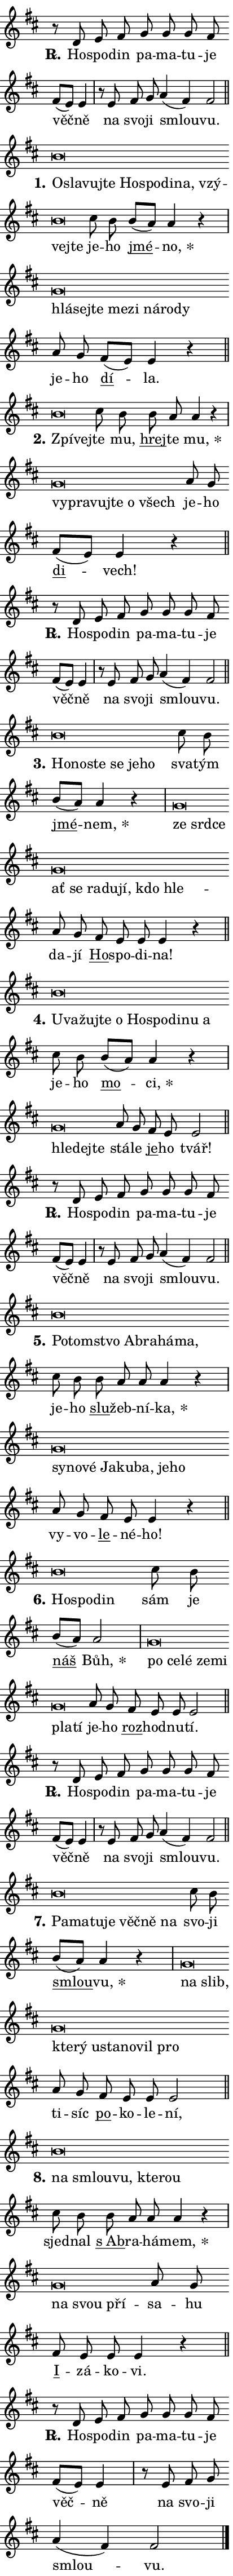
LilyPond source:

\version "2.24.0"
\header { tagline = "" }
\paper {
  indent = 0\cm
  top-margin = 0\cm
  right-margin = 0.13\cm % to fit lyric hyphens
  bottom-margin = 0\cm
  left-margin = 0\cm
  paper-width = 7\cm
  page-breaking = #ly:one-page-breaking
  system-system-spacing.basic-distance = #11
  score-system-spacing.basic-distance = #11
  ragged-last = ##f
}


%% Author: Thomas Morley
%% https://lists.gnu.org/archive/html/lilypond-user/2020-05/msg00002.html
#(define (line-position grob)
"Returns position of @var[grob} in current system:
   @code{'start}, if at first time-step
   @code{'end}, if at last time-step
   @code{'middle} otherwise
"
  (let* ((col (ly:item-get-column grob))
         (ln (ly:grob-object col 'left-neighbor))
         (rn (ly:grob-object col 'right-neighbor))
         (col-to-check-left (if (ly:grob? ln) ln col))
         (col-to-check-right (if (ly:grob? rn) rn col))
         (break-dir-left
           (and
             (ly:grob-property col-to-check-left 'non-musical #f)
             (ly:item-break-dir col-to-check-left)))
         (break-dir-right
           (and
             (ly:grob-property col-to-check-right 'non-musical #f)
             (ly:item-break-dir col-to-check-right))))
        (cond ((eqv? 1 break-dir-left) 'start)
              ((eqv? -1 break-dir-right) 'end)
              (else 'middle))))

#(define (tranparent-at-line-position vctor)
  (lambda (grob)
  "Relying on @code{line-position} select the relevant enry from @var{vctor}.
Used to determine transparency,"
    (case (line-position grob)
      ((end) (not (vector-ref vctor 0)))
      ((middle) (not (vector-ref vctor 1)))
      ((start) (not (vector-ref vctor 2))))))

noteHeadBreakVisibility =
#(define-music-function (break-visibility)(vector?)
"Makes @code{NoteHead}s transparent relying on @var{break-visibility}"
#{
  \override NoteHead.transparent =
    #(tranparent-at-line-position break-visibility)
#})

#(define delete-ledgers-for-transparent-note-heads
  (lambda (grob)
    "Reads whether a @code{NoteHead} is transparent.
If so this @code{NoteHead} is removed from @code{'note-heads} from
@var{grob}, which is supposed to be @code{LedgerLineSpanner}.
As a result ledgers are not printed for this @code{NoteHead}"
    (let* ((nhds-array (ly:grob-object grob 'note-heads))
           (nhds-list
             (if (ly:grob-array? nhds-array)
                 (ly:grob-array->list nhds-array)
                 '()))
           ;; Relies on the transparent-property being done before
           ;; Staff.LedgerLineSpanner.after-line-breaking is executed.
           ;; This is fragile ...
           (to-keep
             (remove
               (lambda (nhd)
                 (ly:grob-property nhd 'transparent #f))
               nhds-list)))
      ;; TODO find a better method to iterate over grob-arrays, similiar
      ;; to filter/remove etc for lists
      ;; For now rebuilt from scratch
      (set! (ly:grob-object grob 'note-heads)  '())
      (for-each
        (lambda (nhd)
          (ly:pointer-group-interface::add-grob grob 'note-heads nhd))
        to-keep))))

squashNotes = {
  \override NoteHead.X-extent = #'(-0.2 . 0.2)
  \override NoteHead.Y-extent = #'(-0.75 . 0)
  \override NoteHead.stencil =
    #(lambda (grob)
       (let ((pos (ly:grob-property grob 'staff-position)))
         (begin
           (if (< pos -7) (display "ERROR: Lower brevis then expected\n") (display "OK: Expected brevis position\n"))
           (if (<= pos -6) ly:text-interface::print ly:note-head::print))))
}
unSquashNotes = {
  \revert NoteHead.X-extent
  \revert NoteHead.Y-extent
  \revert NoteHead.stencil
}

hideNotes = \noteHeadBreakVisibility #begin-of-line-visible
unHideNotes = \noteHeadBreakVisibility #all-visible

% work-around for resetting accidentals
% https://lilypond.org/doc/v2.23/Documentation/notation/displaying-rhythms#unmetered-music
cadenzaMeasure = {
  \cadenzaOff
  \partial 1024 s1024
  \cadenzaOn
}

#(define-markup-command (accent layout props text) (markup?)
  "Underline accented syllable"
  (interpret-markup layout props
    #{\markup \override #'(offset . 4.3) \underline { #text }#}))

responsum = \markup \concat {
  "R" \hspace #-1.05 \path #0.1 #'((moveto 0 0.07) (lineto 0.9 0.8)) \hspace #0.05 "."
}

spaceSize = #0.6828661417322834 % exact space size for TeX Gyre Schola

\layout {
  \context {
    \Staff
    \remove "Time_signature_engraver"
    \override LedgerLineSpanner.after-line-breaking = #delete-ledgers-for-transparent-note-heads
  }
  \context {
    \Lyrics {
      \override LyricSpace.minimum-distance = \spaceSize
      \override LyricText.font-name = #"TeX Gyre Schola"
      \override LyricText.font-size = 1
      \override StanzaNumber.font-name = #"TeX Gyre Schola Bold"
      \override StanzaNumber.font-size = 1
    }
  }
  \context {
    \Score 
    \override NoteHead.text =
      #(lambda (grob) 
        (let ((pos (ly:grob-property grob 'staff-position)))
          #{\markup {
            \combine
              \halign #-0.55 \raise #(if (= pos -6) 0 0.5) \override #'(thickness . 2) \draw-line #'(3.2 . 0)
              \musicglyph "noteheads.sM1"
          }#}))
  }
}

% magnetic-lyrics.ily
%
%   written by
%     Jean Abou Samra <jean@abou-samra.fr>
%     Werner Lemberg <wl@gnu.org>
%
%   adapted by
%     Jiri Hon <jiri.hon@gmail.com>
%
% Version 2022-Apr-15

% https://www.mail-archive.com/lilypond-user@gnu.org/msg149350.html

#(define (Left_hyphen_pointer_engraver context)
   "Collect syllable-hyphen-syllable occurrences in lyrics and store
them in properties.  This engraver only looks to the left.  For
example, if the lyrics input is @code{foo -- bar}, it does the
following.

@itemize @bullet
@item
Set the @code{text} property of the @code{LyricHyphen} grob between
@q{foo} and @q{bar} to @code{foo}.

@item
Set the @code{left-hyphen} property of the @code{LyricText} grob with
text @q{foo} to the @code{LyricHyphen} grob between @q{foo} and
@q{bar}.
@end itemize

Use this auxiliary engraver in combination with the
@code{lyric-@/text::@/apply-@/magnetic-@/offset!} hook."
   (let ((hyphen #f)
         (text #f))
     (make-engraver
      (acknowledgers
       ((lyric-syllable-interface engraver grob source-engraver)
        (set! text grob)))
      (end-acknowledgers
       ((lyric-hyphen-interface engraver grob source-engraver)
        ;(when (not (grob::has-interface grob 'lyric-space-interface))
          (set! hyphen grob)));)
      ((stop-translation-timestep engraver)
       (when (and text hyphen)
         (ly:grob-set-object! text 'left-hyphen hyphen))
       (set! text #f)
       (set! hyphen #f)))))

#(define (lyric-text::apply-magnetic-offset! grob)
   "If the space between two syllables is less than the value in
property @code{LyricText@/.details@/.squash-threshold}, move the right
syllable to the left so that it gets concatenated with the left
syllable.

Use this function as a hook for
@code{LyricText@/.after-@/line-@/breaking} if the
@code{Left_@/hyphen_@/pointer_@/engraver} is active."
   (let ((hyphen (ly:grob-object grob 'left-hyphen #f)))
     (when hyphen
       (let ((left-text (ly:spanner-bound hyphen LEFT)))
         (when (grob::has-interface left-text 'lyric-syllable-interface)
           (let* ((common (ly:grob-common-refpoint grob left-text X))
                  (this-x-ext (ly:grob-extent grob common X))
                  (left-x-ext
                   (begin
                     ;; Trigger magnetism for left-text.
                     (ly:grob-property left-text 'after-line-breaking)
                     (ly:grob-extent left-text common X)))
                  ;; `delta` is the gap width between two syllables.
                  (delta (- (interval-start this-x-ext)
                            (interval-end left-x-ext)))
                  (details (ly:grob-property grob 'details))
                  (threshold (assoc-get 'squash-threshold details 0.2)))
             (when (< delta threshold)
               (let* (;; We have to manipulate the input text so that
                      ;; ligatures crossing syllable boundaries are not
                      ;; disabled.  For languages based on the Latin
                      ;; script this is essentially a beautification.
                      ;; However, for non-Western scripts it can be a
                      ;; necessity.
                      (lt (ly:grob-property left-text 'text))
                      (rt (ly:grob-property grob 'text))
                      (is-space (grob::has-interface hyphen 'lyric-space-interface))
                      (space (if is-space " " ""))
                      (extra-delta (if is-space spaceSize 0))
                      ;; Append new syllable.
                      (ltrt-space (if (and (string? lt) (string? rt))
                                (string-append lt space rt)
                                (make-concat-markup (list lt space rt))))
                      ;; Right-align `ltrt` to the right side.
                      (ltrt-space-markup (grob-interpret-markup
                               grob
                               (make-translate-markup
                                (cons (interval-length this-x-ext) 0)
                                (make-right-align-markup ltrt-space)))))
                 (begin
                   ;; Don't print `left-text`.
                   (ly:grob-set-property! left-text 'stencil #f)
                   ;; Set text and stencil (which holds all collected
                   ;; syllables so far) and shift it to the left.
                   (ly:grob-set-property! grob 'text ltrt-space)
                   (ly:grob-set-property! grob 'stencil ltrt-space-markup)
                   (ly:grob-translate-axis! grob (- (- delta extra-delta)) X))))))))))


#(define (lyric-hyphen::displace-bounds-first grob)
   ;; Make very sure this callback isn't triggered too early.
   (let ((left (ly:spanner-bound grob LEFT))
         (right (ly:spanner-bound grob RIGHT)))
     (ly:grob-property left 'after-line-breaking)
     (ly:grob-property right 'after-line-breaking)
     (ly:lyric-hyphen::print grob)))

squashThreshold = #0.4

\layout {
  \context {
    \Lyrics
    \consists #Left_hyphen_pointer_engraver
    \override LyricText.after-line-breaking =
      #lyric-text::apply-magnetic-offset!
    \override LyricHyphen.stencil = #lyric-hyphen::displace-bounds-first
    \override LyricText.details.squash-threshold = \squashThreshold
    \override LyricHyphen.minimum-distance = 0
    \override LyricHyphen.minimum-length = \squashThreshold
  }
}

squashText = \override LyricText.details.squash-threshold = 9999
unSquashText = \override LyricText.details.squash-threshold = \squashThreshold

leftText = \override LyricText.self-alignment-X = #LEFT
unLeftText = \revert LyricText.self-alignment-X

starOffset = #(lambda (grob) 
                (let ((x_offset (ly:self-alignment-interface::aligned-on-x-parent grob)))
                  (if (= x_offset 0) 0 (+ x_offset 1.2))))

star = #(define-music-function (syllable)(string?)
"Append star separator at the end of a syllable"
#{
  \once \override LyricText.X-offset = #starOffset
  \lyricmode { \markup {
    #syllable
    \override #'((font-name . "TeX Gyre Schola Bold")) \hspace #0.2 \lower #0.65 \larger "*"
  } }
#})

starAccent = #(define-music-function (syllable)(string?)
"Append star separator at the end of a syllable and make accent"
#{
  \once \override LyricText.X-offset = #starOffset
  \lyricmode { \markup {
    \accent #syllable
    \override #'((font-name . "TeX Gyre Schola Bold")) \hspace #0.2 \lower #0.65 \larger "*"
  } }
#})

breath = #(define-music-function (syllable)(string?)
"Append breathing indicator at the end of a syllable"
#{
  \lyricmode { \markup { #syllable "+" } }
#})

optionalBreath = #(define-music-function (syllable)(string?)
"Append optional breathing indicator at the end of a syllable"
#{
  \lyricmode { \markup { #syllable "(+)" } }
#})


\score {
    <<
        \new Voice = "melody" { \cadenzaOn \key d \major \relative { r8 d' e fis g g g fis \bar "" fis[( e)] e4 \cadenzaMeasure \bar "|" r8 e fis g \bar "" a4( fis) fis2 \cadenzaMeasure \bar "||" \break } }
        \new Lyrics \lyricsto "melody" { \lyricmode { \set stanza = \responsum
Ho -- spo -- din pa -- ma -- tu -- je věč -- ně na svo -- ji smlou -- vu. } }
    >>
    \layout {}
}

\score {
    <<
        \new Voice = "melody" { \cadenzaOn \key d \major \relative { \squashNotes b'\breve*1/16 \hideNotes \breve*1/16 \bar "" \breve*1/16 \bar "" \breve*1/16 \bar "" \breve*1/16 \bar "" \breve*1/16 \bar "" \breve*1/16 \bar "" \breve*1/16 \bar "" \breve*1/16 \bar "" \breve*1/16 \breve*1/16 \bar "" \unHideNotes \unSquashNotes cis8 b \bar "" b[( a)] a4 r \cadenzaMeasure \bar "|" \squashNotes g\breve*1/16 \hideNotes \breve*1/16 \bar "" \breve*1/16 \bar "" \breve*1/16 \bar "" \breve*1/16 \bar "" \breve*1/16 \bar "" \breve*1/16 \breve*1/16 \bar "" \unHideNotes \unSquashNotes a8 g \bar "" fis[( e)] e4 r \cadenzaMeasure \bar "||" \break } }
        \new Lyrics \lyricsto "melody" { \lyricmode { \set stanza = "1."
\leftText O -- \squashText sla -- vuj -- te Ho -- spo -- di -- na, vzý -- vej -- te \unLeftText \unSquashText je -- ho \markup \accent jmé -- \star no, \leftText hlá -- \squashText sej -- te me -- zi ná -- ro -- dy \unLeftText \unSquashText je -- ho \markup \accent dí -- la. } }
    >>
    \layout {}
}

\score {
    <<
        \new Voice = "melody" { \cadenzaOn \key d \major \relative { \squashNotes b'\breve*1/16 \hideNotes \breve*1/16 \bar "" \unHideNotes \unSquashNotes cis8 b \bar "" b a a4 r \cadenzaMeasure \bar "|" \squashNotes g\breve*1/16 \hideNotes \breve*1/16 \bar "" \breve*1/16 \bar "" \breve*1/16 \bar "" \breve*1/16 \breve*1/16 \bar "" \unHideNotes \unSquashNotes a8 g \bar "" fis[( e)] e4 r \cadenzaMeasure \bar "||" \break } }
        \new Lyrics \lyricsto "melody" { \lyricmode { \set stanza = "2."
\leftText Zpí -- \squashText vej -- \unLeftText \unSquashText te mu, \markup \accent hrej -- te \star mu, \leftText vy -- \squashText pra -- vuj -- te o všech \unLeftText \unSquashText je -- ho \markup \accent di -- vech! } }
    >>
    \layout {}
}

\score {
    <<
        \new Voice = "melody" { \cadenzaOn \key d \major \relative { r8 d' e fis g g g fis \bar "" fis[( e)] e4 \cadenzaMeasure \bar "|" r8 e fis g \bar "" a4( fis) fis2 \cadenzaMeasure \bar "||" \break } }
        \new Lyrics \lyricsto "melody" { \lyricmode { \set stanza = \responsum
Ho -- spo -- din pa -- ma -- tu -- je věč -- ně na svo -- ji smlou -- vu. } }
    >>
    \layout {}
}

\score {
    <<
        \new Voice = "melody" { \cadenzaOn \key d \major \relative { \squashNotes b'\breve*1/16 \hideNotes \breve*1/16 \bar "" \breve*1/16 \bar "" \breve*1/16 \bar "" \breve*1/16 \breve*1/16 \bar "" \unHideNotes \unSquashNotes cis8 b \bar "" b[( a)] a4 r \cadenzaMeasure \bar "|" \squashNotes g\breve*1/16 \hideNotes \breve*1/16 \bar "" \breve*1/16 \bar "" \breve*1/16 \bar "" \breve*1/16 \bar "" \breve*1/16 \bar "" \breve*1/16 \bar "" \breve*1/16 \bar "" \breve*1/16 \breve*1/16 \bar "" \unHideNotes \unSquashNotes a8 g \bar "" fis e e e4 r \cadenzaMeasure \bar "||" \break } }
        \new Lyrics \lyricsto "melody" { \lyricmode { \set stanza = "3."
\leftText Ho -- \squashText no -- ste se je -- ho \unLeftText \unSquashText sva -- tým \markup \accent jmé -- \star nem, \leftText ze \squashText srd -- ce ať se ra -- du -- jí, kdo hle -- \unLeftText \unSquashText da -- jí \markup \accent Ho -- spo -- di -- na! } }
    >>
    \layout {}
}

\score {
    <<
        \new Voice = "melody" { \cadenzaOn \key d \major \relative { \squashNotes b'\breve*1/16 \hideNotes \breve*1/16 \bar "" \breve*1/16 \bar "" \breve*1/16 \bar "" \breve*1/16 \bar "" \breve*1/16 \bar "" \breve*1/16 \bar "" \breve*1/16 \bar "" \breve*1/16 \breve*1/16 \bar "" \unHideNotes \unSquashNotes cis8 b \bar "" b[( a)] a4 r \cadenzaMeasure \bar "|" \squashNotes g\breve*1/16 \hideNotes \breve*1/16 \breve*1/16 \bar "" \unHideNotes \unSquashNotes a8 g \bar "" fis e e2 \cadenzaMeasure \bar "||" \break } }
        \new Lyrics \lyricsto "melody" { \lyricmode { \set stanza = "4."
\leftText U -- \squashText va -- žuj -- te o Ho -- spo -- di -- nu a \unLeftText \unSquashText je -- ho \markup \accent mo -- \star ci, \leftText hle -- \squashText dej -- te \unLeftText \unSquashText stá -- le \markup \accent je -- ho tvář! } }
    >>
    \layout {}
}

\score {
    <<
        \new Voice = "melody" { \cadenzaOn \key d \major \relative { r8 d' e fis g g g fis \bar "" fis[( e)] e4 \cadenzaMeasure \bar "|" r8 e fis g \bar "" a4( fis) fis2 \cadenzaMeasure \bar "||" \break } }
        \new Lyrics \lyricsto "melody" { \lyricmode { \set stanza = \responsum
Ho -- spo -- din pa -- ma -- tu -- je věč -- ně na svo -- ji smlou -- vu. } }
    >>
    \layout {}
}

\score {
    <<
        \new Voice = "melody" { \cadenzaOn \key d \major \relative { \squashNotes b'\breve*1/16 \hideNotes \breve*1/16 \bar "" \breve*1/16 \bar "" \breve*1/16 \bar "" \breve*1/16 \bar "" \breve*1/16 \breve*1/16 \bar "" \unHideNotes \unSquashNotes cis8 b \bar "" b a a a4 r \cadenzaMeasure \bar "|" \squashNotes g\breve*1/16 \hideNotes \breve*1/16 \bar "" \breve*1/16 \bar "" \breve*1/16 \bar "" \breve*1/16 \bar "" \breve*1/16 \bar "" \breve*1/16 \breve*1/16 \bar "" \unHideNotes \unSquashNotes a8 g \bar "" fis e e4 r \cadenzaMeasure \bar "||" \break } }
        \new Lyrics \lyricsto "melody" { \lyricmode { \set stanza = "5."
\leftText Po -- \squashText tom -- stvo Ab -- ra -- há -- ma, \unLeftText \unSquashText je -- ho \markup \accent slu -- žeb -- ní -- \star ka, \leftText sy -- \squashText no -- vé Ja -- ku -- ba, je -- ho \unLeftText \unSquashText vy -- vo -- \markup \accent le -- né -- ho! } }
    >>
    \layout {}
}

\score {
    <<
        \new Voice = "melody" { \cadenzaOn \key d \major \relative { \squashNotes b'\breve*1/16 \hideNotes \breve*1/16 \breve*1/16 \bar "" \unHideNotes \unSquashNotes cis8 b \bar "" b[( a)] a2 \cadenzaMeasure \bar "|" \squashNotes g\breve*1/16 \hideNotes \breve*1/16 \bar "" \breve*1/16 \bar "" \breve*1/16 \bar "" \breve*1/16 \bar "" \breve*1/16 \breve*1/16 \bar "" \unHideNotes \unSquashNotes a8 g \bar "" fis e e e2 \cadenzaMeasure \bar "||" \break } }
        \new Lyrics \lyricsto "melody" { \lyricmode { \set stanza = "6."
\leftText Ho -- \squashText spo -- din \unLeftText \unSquashText sám je \markup \accent náš \star Bůh, \leftText po \squashText ce -- lé ze -- mi pla -- tí \unLeftText \unSquashText je -- ho \markup \accent roz -- hod -- nu -- tí. } }
    >>
    \layout {}
}

\score {
    <<
        \new Voice = "melody" { \cadenzaOn \key d \major \relative { r8 d' e fis g g g fis \bar "" fis[( e)] e4 \cadenzaMeasure \bar "|" r8 e fis g \bar "" a4( fis) fis2 \cadenzaMeasure \bar "||" \break } }
        \new Lyrics \lyricsto "melody" { \lyricmode { \set stanza = \responsum
Ho -- spo -- din pa -- ma -- tu -- je věč -- ně na svo -- ji smlou -- vu. } }
    >>
    \layout {}
}

\score {
    <<
        \new Voice = "melody" { \cadenzaOn \key d \major \relative { \squashNotes b'\breve*1/16 \hideNotes \breve*1/16 \bar "" \breve*1/16 \bar "" \breve*1/16 \bar "" \breve*1/16 \bar "" \breve*1/16 \breve*1/16 \bar "" \unHideNotes \unSquashNotes cis8 b \bar "" b[( a)] a4 r \cadenzaMeasure \bar "|" \squashNotes g\breve*1/16 \hideNotes \breve*1/16 \bar "" \breve*1/16 \bar "" \breve*1/16 \bar "" \breve*1/16 \bar "" \breve*1/16 \bar "" \breve*1/16 \bar "" \breve*1/16 \breve*1/16 \bar "" \unHideNotes \unSquashNotes a8 g \bar "" fis e e e2 \cadenzaMeasure \bar "||" \break } }
        \new Lyrics \lyricsto "melody" { \lyricmode { \set stanza = "7."
\leftText Pa -- \squashText ma -- tu -- je věč -- ně na \unLeftText \unSquashText svo -- ji \markup \accent smlou -- \star vu, \leftText na \squashText slib, kte -- rý u -- sta -- no -- vil pro \unLeftText \unSquashText ti -- síc \markup \accent po -- ko -- le -- ní, } }
    >>
    \layout {}
}

\score {
    <<
        \new Voice = "melody" { \cadenzaOn \key d \major \relative { \squashNotes b'\breve*1/16 \hideNotes \breve*1/16 \bar "" \breve*1/16 \bar "" \breve*1/16 \breve*1/16 \bar "" \unHideNotes \unSquashNotes cis8 b \bar "" b a a a4 r \cadenzaMeasure \bar "|" \squashNotes g\breve*1/16 \hideNotes \breve*1/16 \breve*1/16 \bar "" \unHideNotes \unSquashNotes a8 g \bar "" fis e e e4 r \cadenzaMeasure \bar "||" \break } }
        \new Lyrics \lyricsto "melody" { \lyricmode { \set stanza = "8."
\leftText na \squashText smlou -- vu, kte -- rou \unLeftText \unSquashText sjed -- nal \markup \accent "s Ab" -- ra -- há -- \star mem, \leftText na \squashText svou pří -- \unLeftText \unSquashText sa -- hu \markup \accent I -- zá -- ko -- vi. } }
    >>
    \layout {}
}

\score {
    <<
        \new Voice = "melody" { \cadenzaOn \key d \major \relative { r8 d' e fis g g g fis \bar "" fis[( e)] e4 \cadenzaMeasure \bar "|" r8 e fis g \bar "" a4( fis) fis2 \cadenzaMeasure \bar "||" \break } \bar "|." }
        \new Lyrics \lyricsto "melody" { \lyricmode { \set stanza = \responsum
Ho -- spo -- din pa -- ma -- tu -- je věč -- ně na svo -- ji smlou -- vu. } }
    >>
    \layout {}
}
